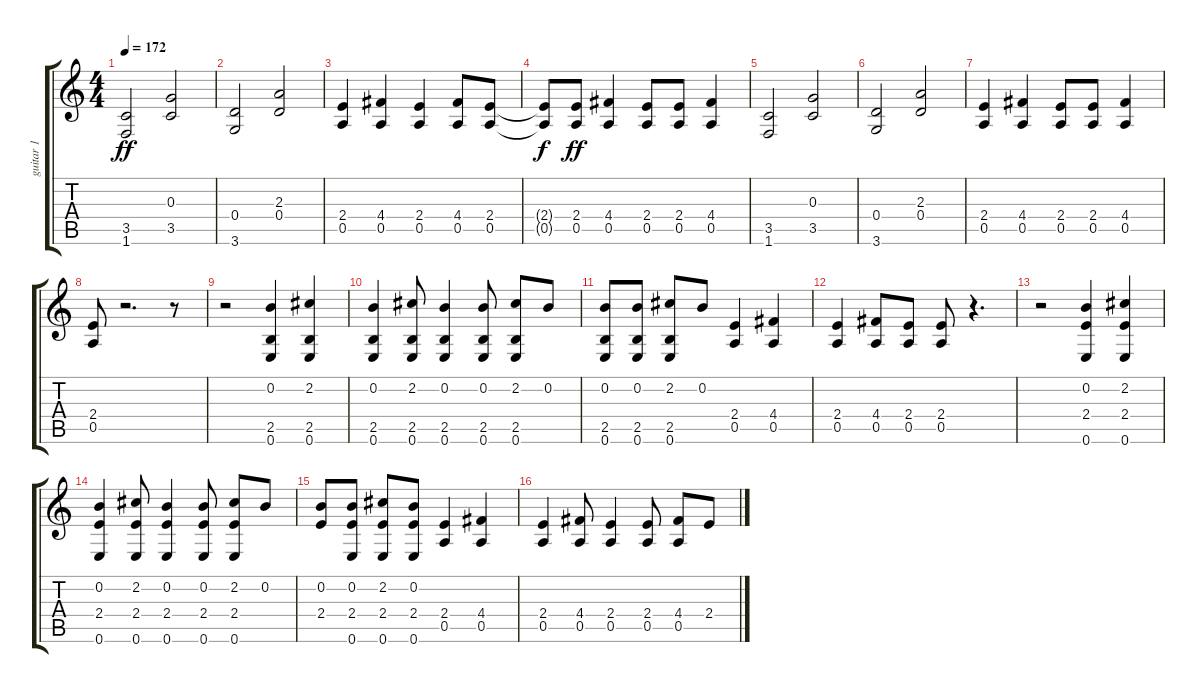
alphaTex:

\track ("guitar 1" "guitar 1") {instrument overdrivenguitar}
\staff {score tabs}
\tuning (E4 B3 G3 D3 A2 E2) {hide}
\ts (4 4)
\tempo 172
\clef g2
\ks c
(3.5 1.6).2{dy ff} (0.3 3.5).2 |
(0.4 3.6).2 (2.3 0.4).2 |
(2.4 0.5).4 (4.4 0.5).4 (2.4 0.5).4 (4.4 0.5).8 (2.4 0.5).8 |
(2.4{t} 0.5{t}).8{dy f} (2.4 0.5).8{dy ff} (4.4 0.5).4 (2.4 0.5).8 (2.4 0.5).8 (4.4 0.5).4 |
(3.5 1.6).2 (0.3 3.5).2 |
(0.4 3.6).2 (2.3 0.4).2 |
(2.4 0.5).4 (4.4 0.5).4 (2.4 0.5).8 (2.4 0.5).8 (4.4 0.5).4 |
(2.4 0.5).8 r.2{d} r.8 |
r.2 (0.2 2.5 0.6).4 (2.2 2.5 0.6).4 |
(0.2 2.5 0.6).4 (2.2 2.5 0.6).8 (0.2 2.5 0.6).4 (0.2 2.5 0.6).8 (2.2 2.5 0.6).8 0.2.8 |
(0.2 2.5 0.6).8 (0.2 2.5 0.6).8 (2.2 2.5 0.6).8 0.2.8 (2.4 0.5).4 (4.4 0.5).4 |
(2.4 0.5).4 (4.4 0.5).8 (2.4 0.5).8 (2.4 0.5).8 r.4{d} |
r.2 (0.2 2.4 0.6).4 (2.2 2.4 0.6).4 |
(0.2 2.4 0.6).4 (2.2 2.4 0.6).8 (0.2 2.4 0.6).4 (0.2 2.4 0.6).8 (2.2 2.4 0.6).8 0.2.8 |
(0.2 2.4).8 (0.2 2.4 0.6).8 (2.2 2.4 0.6).8 (0.2 2.4 0.6).8 (2.4 0.5).4 (4.4 0.5).4 |
(2.4 0.5).4 (4.4 0.5).8 (2.4 0.5).4 (2.4 0.5).8 (4.4 0.5).8 2.4.8
